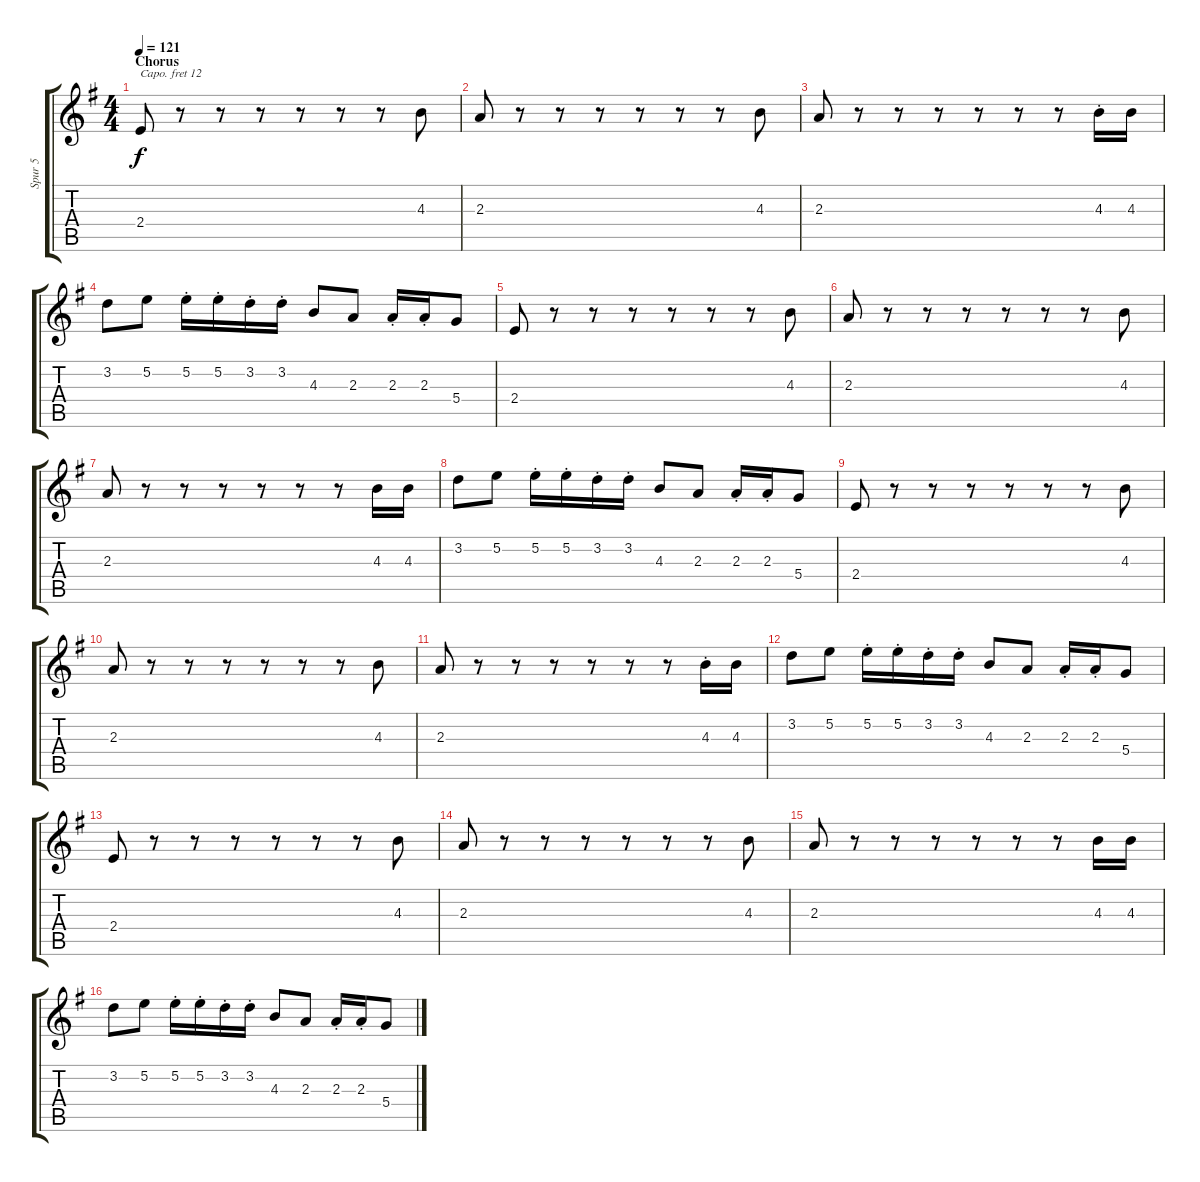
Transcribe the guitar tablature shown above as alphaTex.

\track ("Spur 5" "Spur 5") {instrument lead2sawtooth}
\staff {score tabs}
\capo 12
\tuning (E4 B3 G3 D3 A2 E2) {hide}
\ts (4 4)
\section ("" "Chorus")
\tempo 121
\clef g2
\ks g
2.4.8{dy f} r.8 r.8 r.8 r.8 r.8 r.8 4.3.8 |
2.3.8 r.8 r.8 r.8 r.8 r.8 r.8 4.3.8 |
2.3.8 r.8 r.8 r.8 r.8 r.8 r.8 4.3{st}.16 4.3.16 |
3.2.8 5.2.8 5.2{st}.16 5.2{st}.16 3.2{st}.16 3.2{st}.16 4.3.8 2.3.8 2.3{st}.16 2.3{st}.16 5.4.8 |
2.4.8 r.8 r.8 r.8 r.8 r.8 r.8 4.3.8 |
2.3.8 r.8 r.8 r.8 r.8 r.8 r.8 4.3.8 |
2.3.8 r.8 r.8 r.8 r.8 r.8 r.8 4.3.16 4.3.16 |
3.2.8 5.2.8 5.2{st}.16 5.2{st}.16 3.2{st}.16 3.2{st}.16 4.3.8 2.3.8 2.3{st}.16 2.3{st}.16 5.4.8 |
2.4.8 r.8 r.8 r.8 r.8 r.8 r.8 4.3.8 |
2.3.8 r.8 r.8 r.8 r.8 r.8 r.8 4.3.8 |
2.3.8 r.8 r.8 r.8 r.8 r.8 r.8 4.3{st}.16 4.3.16 |
3.2.8 5.2.8 5.2{st}.16 5.2{st}.16 3.2{st}.16 3.2{st}.16 4.3.8 2.3.8 2.3{st}.16 2.3{st}.16 5.4.8 |
2.4.8 r.8 r.8 r.8 r.8 r.8 r.8 4.3.8 |
2.3.8 r.8 r.8 r.8 r.8 r.8 r.8 4.3.8 |
2.3.8 r.8 r.8 r.8 r.8 r.8 r.8 4.3.16 4.3.16 |
3.2.8 5.2.8 5.2{st}.16 5.2{st}.16 3.2{st}.16 3.2{st}.16 4.3.8 2.3.8 2.3{st}.16 2.3{st}.16 5.4.8
